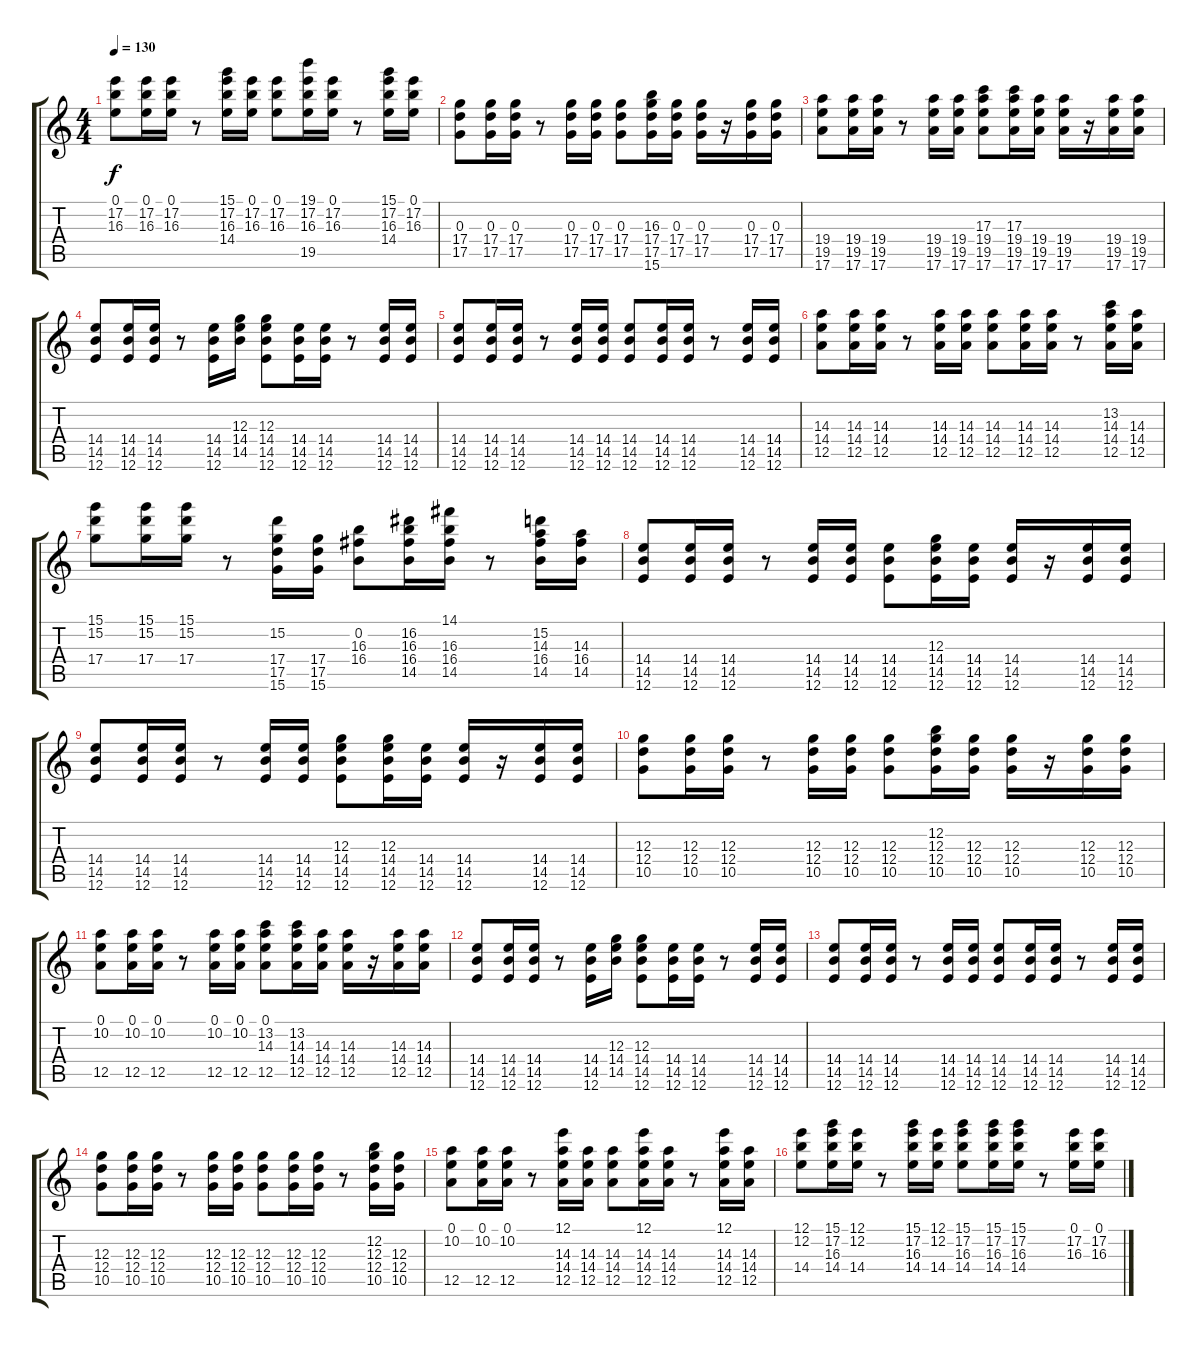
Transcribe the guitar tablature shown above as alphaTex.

\track "" {instrument acousticguitarsteel}
\staff {score tabs}
\tuning (E4 B3 G3 D3 A2 E2) {hide}
\ts (4 4)
\tempo 130
\clef g2
\ks c
(0.1 17.2 16.3).8{dy f} (0.1 17.2 16.3).16 (0.1 17.2 16.3).16 r.8 (15.1 17.2 16.3 14.4).16 (0.1 17.2 16.3).16 (0.1 17.2 16.3).8 (19.1 17.2 16.3 19.5).16 (0.1 17.2 16.3).16 r.8 (15.1 17.2 16.3 14.4).16 (0.1 17.2 16.3).16 |
(0.3 17.4 17.5).8 (0.3 17.4 17.5).16 (0.3 17.4 17.5).16 r.8 (0.3 17.4 17.5).16 (0.3 17.4 17.5).16 (0.3 17.4 17.5).8 (16.3 17.4 17.5 15.6).16 (0.3 17.4 17.5).16 (0.3 17.4 17.5).16 r.16 (0.3 17.4 17.5).16 (0.3 17.4 17.5).16 |
(19.4 19.5 17.6).8 (19.4 19.5 17.6).16 (19.4 19.5 17.6).16 r.8 (19.4 19.5 17.6).16 (19.4 19.5 17.6).16 (17.3 19.4 19.5 17.6).8 (17.3 19.4 19.5 17.6).16 (19.4 19.5 17.6).16 (19.4 19.5 17.6).16 r.16 (19.4 19.5 17.6).16 (19.4 19.5 17.6).16 |
(14.4 14.5 12.6).8 (14.4 14.5 12.6).16 (14.4 14.5 12.6).16 r.8 (14.4 14.5 12.6).16 (12.3 14.4 14.5).16 (12.3 14.4 14.5 12.6).8 (14.4 14.5 12.6).16 (14.4 14.5 12.6).16 r.8 (14.4 14.5 12.6).16 (14.4 14.5 12.6).16 |
(14.4 14.5 12.6).8 (14.4 14.5 12.6).16 (14.4 14.5 12.6).16 r.8 (14.4 14.5 12.6).16 (14.4 14.5 12.6).16 (14.4 14.5 12.6).8 (14.4 14.5 12.6).16 (14.4 14.5 12.6).16 r.8 (14.4 14.5 12.6).16 (14.4 14.5 12.6).16 |
(14.3 14.4 12.5).8 (14.3 14.4 12.5).16 (14.3 14.4 12.5).16 r.8 (14.3 14.4 12.5).16 (14.3 14.4 12.5).16 (14.3 14.4 12.5).8 (14.3 14.4 12.5).16 (14.3 14.4 12.5).16 r.8 (13.2 14.3 14.4 12.5).16 (14.3 14.4 12.5).16 |
(15.1 15.2 17.4).8 (15.1 15.2 17.4).16 (15.1 15.2 17.4).16 r.8 (15.2 17.4 17.5 15.6).16 (17.4 17.5 15.6).16 (0.2 16.3 16.4).8 (16.2 16.3 16.4 14.5).16 (14.1 16.3 16.4 14.5).16 r.8 (15.2 14.3 16.4 14.5).16 (14.3 16.4 14.5).16 |
(14.4 14.5 12.6).8 (14.4 14.5 12.6).16 (14.4 14.5 12.6).16 r.8 (14.4 14.5 12.6).16 (14.4 14.5 12.6).16 (14.4 14.5 12.6).8 (12.3 14.4 14.5 12.6).16 (14.4 14.5 12.6).16 (14.4 14.5 12.6).16 r.16 (14.4 14.5 12.6).16 (14.4 14.5 12.6).16 |
(14.4 14.5 12.6).8 (14.4 14.5 12.6).16 (14.4 14.5 12.6).16 r.8 (14.4 14.5 12.6).16 (14.4 14.5 12.6).16 (12.3 14.4 14.5 12.6).8 (12.3 14.4 14.5 12.6).16 (14.4 14.5 12.6).16 (14.4 14.5 12.6).16 r.16 (14.4 14.5 12.6).16 (14.4 14.5 12.6).16 |
(12.3 12.4 10.5).8 (12.3 12.4 10.5).16 (12.3 12.4 10.5).16 r.8 (12.3 12.4 10.5).16 (12.3 12.4 10.5).16 (12.3 12.4 10.5).8 (12.2 12.3 12.4 10.5).16 (12.3 12.4 10.5).16 (12.3 12.4 10.5).16 r.16 (12.3 12.4 10.5).16 (12.3 12.4 10.5).16 |
(0.1 10.2 12.5).8 (0.1 10.2 12.5).16 (0.1 10.2 12.5).16 r.8 (0.1 10.2 12.5).16 (0.1 10.2 12.5).16 (0.1 13.2 14.3 12.5).8 (13.2 14.3 14.4 12.5).16 (14.3 14.4 12.5).16 (14.3 14.4 12.5).16 r.16 (14.3 14.4 12.5).16 (14.3 14.4 12.5).16 |
(14.4 14.5 12.6).8 (14.4 14.5 12.6).16 (14.4 14.5 12.6).16 r.8 (14.4 14.5 12.6).16 (12.3 14.4 14.5).16 (12.3 14.4 14.5 12.6).8 (14.4 14.5 12.6).16 (14.4 14.5 12.6).16 r.8 (14.4 14.5 12.6).16 (14.4 14.5 12.6).16 |
(14.4 14.5 12.6).8 (14.4 14.5 12.6).16 (14.4 14.5 12.6).16 r.8 (14.4 14.5 12.6).16 (14.4 14.5 12.6).16 (14.4 14.5 12.6).8 (14.4 14.5 12.6).16 (14.4 14.5 12.6).16 r.8 (14.4 14.5 12.6).16 (14.4 14.5 12.6).16 |
(12.3 12.4 10.5).8 (12.3 12.4 10.5).16 (12.3 12.4 10.5).16 r.8 (12.3 12.4 10.5).16 (12.3 12.4 10.5).16 (12.3 12.4 10.5).8 (12.3 12.4 10.5).16 (12.3 12.4 10.5).16 r.8 (12.2 12.3 12.4 10.5).16 (12.3 12.4 10.5).16 |
(0.1 10.2 12.5).8 (0.1 10.2 12.5).16 (0.1 10.2 12.5).16 r.8 (12.1 14.3 14.4 12.5).16 (14.3 14.4 12.5).16 (14.3 14.4 12.5).8 (12.1 14.3 14.4 12.5).16 (14.3 14.4 12.5).16 r.8 (12.1 14.3 14.4 12.5).16 (14.3 14.4 12.5).16 |
(12.1 12.2 14.4).8 (15.1 17.2 16.3 14.4).16 (12.1 12.2 14.4).16 r.8 (15.1 17.2 16.3 14.4).16 (12.1 12.2 14.4).16 (15.1 17.2 16.3 14.4).8 (15.1 17.2 16.3 14.4).16 (15.1 17.2 16.3 14.4).16 r.8 (0.1 17.2 16.3).16 (0.1 17.2 16.3).16
